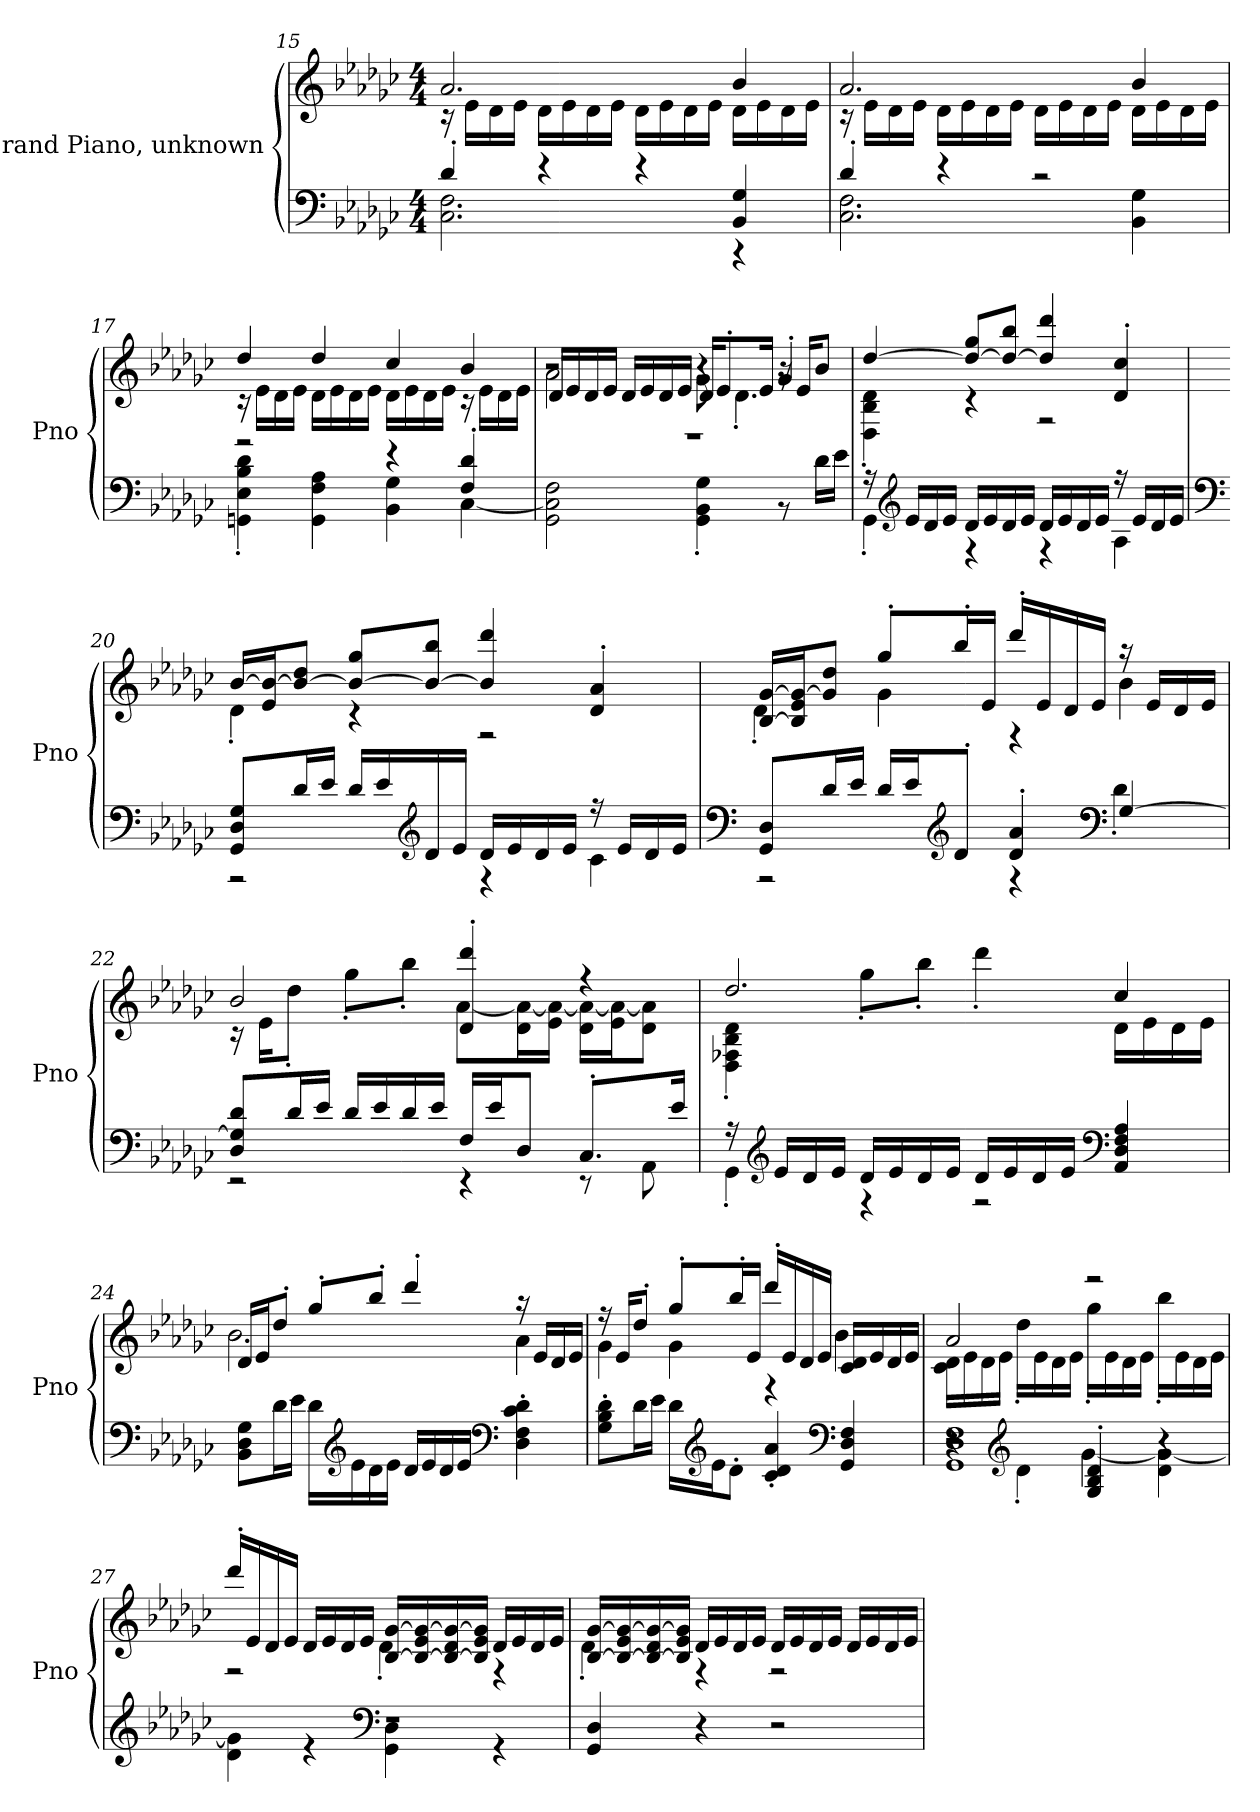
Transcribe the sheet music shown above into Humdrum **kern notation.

**kern	**kern
*part1	*part1
*staff2	*staff1
*I"Grand Piano, unknown	*
*I'Pno	*
*clefF4	*clefG2
*k[b-e-a-d-g-c-]	*k[b-e-a-d-g-c-]
*M4/4	*M4/4
=15	=15
*^	*^
4d-'/	2.C-\ 2.F\	2.a-/	16r
.	.	.	16e-\LL
.	.	.	16d-\
.	.	.	16e-\JJ
4r	.	.	16d-\LL
.	.	.	16e-\
.	.	.	16d-\
.	.	.	16e-\JJ
4r	.	.	16d-\LL
.	.	.	16e-\
.	.	.	16d-\
.	.	.	16e-\JJ
4BB-/ 4G-/	4r	4b-/	16d-\LL
.	.	.	16e-\
.	.	.	16d-\
.	.	.	16e-\JJ
!!LO:LB:g=z	!!
=16	=16	=16	=16
4d-'/	2.C-\ 2.F\	2.a-/	16r
.	.	.	16e-\LL
.	.	.	16d-\
.	.	.	16e-\JJ
4r	.	.	16d-\LL
.	.	.	16e-\
.	.	.	16d-\
.	.	.	16e-\JJ
2r	.	.	16d-\LL
.	.	.	16e-\
.	.	.	16d-\
.	.	.	16e-\JJ
.	4BB-\ 4G-\	4b-/	16d-\LL
.	.	.	16e-\
.	.	.	16d-\
.	.	.	16e-\JJ
=17	=17	=17	=17
2r	4GGn\' 4E-\' 4B-\' 4d-\'	4dd-/	16r
.	.	.	16e-\LL
.	.	.	16d-\
.	.	.	16e-\JJ
.	4GG\ 4F\ 4A-\	4dd-/	16d-\LL
.	.	.	16e-\
.	.	.	16d-\
.	.	.	16e-\JJ
4r	4BB-\ 4G-\	4cc-/	16d-\LL
.	.	.	16e-\
.	.	.	16d-\
.	.	.	16e-\JJ
4F/' 4d-/'	[4C-\	4b-/	16r
.	.	.	16e-\LL
.	.	.	16d-\
.	.	.	16e-\JJ
!!LO:LB:g=z
=18	=18	=18	=18
*	*	*	*^
1r	2GG-\ 2C-\] 2F\	2r	2a-\	16d-/LL
.	.	.	.	16e-/
.	.	.	.	16d-/
.	.	.	.	16e-/JJ
.	.	.	.	16d-/LL
.	.	.	.	16e-/
.	.	.	.	16d-/
.	.	.	.	16e-/JJ
.	4GG-\' 4BB-\' 4G-\'	4r	8g-\	16d-/KL
.	.	.	.	8e-'/
.	.	.	4.d-'\	.
.	.	.	.	16e-/Jk
.	8r	4g-'/	.	16r
.	.	.	.	16e-/KL
.	16d-\LL	.	.	8b-/J
.	16e-\JJ	.	.	.
*	*	*	*v	*v
=19	=19	=19	=19
16r	4GG-'\	[4dd-/	4D-\' 4B-\' 4d-\'
*clefG2	*	*	*
16e-/LL	.	.	.
16d-/	.	.	.
16e-/JJ	.	.	.
16d-/LL	4r	8dd-/_ 8gg-/L	4r
16e-/	.	.	.
16d-/	.	8dd-/_ 8bb-/J	.
16e-/JJ	.	.	.
16d-/LL	4r	4dd-/] 4ddd-/	2r
16e-/	.	.	.
16d-/	.	.	.
16e-/JJ	.	.	.
16r	4A-\	4d-/' 4cc-/'	.
16e-/LL	.	.	.
16d-/	.	.	.
16e-/JJ	.	.	.
!!LO:LB:g=z	!!
=20	=20	=20	=20
*clefF4	*	*	*
8GG-/ 8D-/ 8G-/L	2r	[16b-/LL	4d-'\
.	.	16e-/ 16b-/_J	.
16d-/L	.	8b-/_ 8dd-/J	.
16e-/JJ	.	.	.
16d-/LL	.	8b-/_ 8gg-/L	4r
16e-/	.	.	.
*clefG2	*	*	*
16d-/	.	8b-/_ 8bb-/J	.
16e-/JJ	.	.	.
16d-/LL	4r	4b-/] 4ddd-/	2r
16e-/	.	.	.
16d-/	.	.	.
16e-/JJ	.	.	.
16r	4c-\	4d-/' 4a-/'	.
16e-/LL	.	.	.
16d-/	.	.	.
16e-/JJ	.	.	.
=21	=21	=21	=21
*clefF4	*	*	*
8GG-/ 8D-/L	2r	[16B-/ [16g-/LL	4d-'\
.	.	16B-/] 16e-/ 16g-/_J	.
16d-/L	.	8g-/] 8dd-/J	.
16e-/JJ	.	.	.
16d-/LL	.	8gg-'/L	4g-\
16e-/J	.	.	.
*clefG2	*	*	*
8d-'/J	.	16bb-'/L	.
.	.	16e-/JJ	.
4d-/' 4a-/'	4r	16ddd-'/LL	4r
.	.	16e-/	.
.	.	16d-/	.
.	.	16e-/JJ	.
*clefF4	*	*	*
[4G-/	4d-'\	16r	4b-\
.	.	16e-/LL	.
.	.	16d-/	.
.	.	16e-/JJ	.
!!LO:LB:g=z	!!
=22	=22	=22	=22
8D-/ 8G-/] 8d-/L	2r	2b-/	16r
.	.	.	16e-\KL
16d-/L	.	.	8dd-'\J
16e-/JJ	.	.	.
16d-/LL	.	.	8gg-'\L
16e-/	.	.	.
16d-/	.	.	8bb-'\J
16e-/JJ	.	.	.
16F/LL	4r	4d-/' 4ddd-/'	[8a-\L
16e-/J	.	.	.
8D-/J	.	.	16d-\ 16a-\_L
.	.	.	16e-\ 16a-\_JJ
8.C-'/L	8r	4r	16d-\ 16a-\_LL
.	.	.	16e-\ 16a-\_J
.	8AA-\	.	8d-\ 8a-\]J
16e-/Jk	.	.	.
=23	=23	=23	=23
16r	4GG-'\	2.dd-/	4D-\' 4F-X\' 4B-\' 4d-\'
*clefG2	*	*	*
16e-/LL	.	.	.
16d-/	.	.	.
16e-/JJ	.	.	.
16d-/LL	4r	.	8gg-'\L
16e-/	.	.	.
16d-/	.	.	8bb-'\J
16e-/JJ	.	.	.
16d-/LL	2r	.	4ddd-'\
16e-/	.	.	.
16d-/	.	.	.
16e-/JJ	.	.	.
*clefF4	*	*	*
4AA-/ 4D-/ 4F/ 4A-/	.	4cc-/	16d-\LL
.	.	.	16e-\
.	.	.	16d-\
.	.	.	16e-\JJ
*v	*v	*	*
!!LO:PB:g=z	!!
=24	=24	=24
8BB-\ 8D-\ 8G-\L	16d-/LL	2.b-\
.	16e-/J	.
16d-\L	8dd-'/J	.
16e-\JJ	.	.
16d-\LL	8gg-'/L	.
*clefG2	*	*
16e-\	.	.
16d-\	8bb-'/J	.
16e-\JJ	.	.
16d-/LL	4ddd-'/	.
16e-/	.	.
16d-/	.	.
16e-/JJ	.	.
*clefF4	*	*
4D-\' 4F\' 4c-\' 4d-\'	16r	4a-\
.	16e-/LL	.
.	16d-/	.
.	16e-/JJ	.
=25	=25	=25
8G-\' 8B-\' 8d-\'L	16r	4g-\
.	16e-/KL	.
16d-\L	8dd-'/J	.
16e-\JJ	.	.
16d-\LL	8gg-'/L	4g-\
*clefG2	*	*
16e-\J	.	.
8d-'\J	16bb-'/L	.
.	16e-/JJ	.
4c-/' 4d-/' 4a-/'	16ddd-'/LL	4r
.	16e-/	.
.	16d-/	.
.	16e-/JJ	.
*clefF4	*	*
4GG-/ 4D-/ 4F/	16c-/ 16d-/LL	4b-\
.	16e-/	.
.	16d-/	.
.	16e-/JJ	.
!!LO:LB:g=z	!!
=26	=26	=26
*^	*	*
*	*^	*	*
2r	4r	1GG- 1D- 1F	2a-/	16c-\ 16d-\LL
.	.	.	.	16e-\
.	.	.	.	16d-\
.	.	.	.	16e-\JJ
*clefG2	*	*	*	*
.	4d-'\	.	.	16dd-'\LL
.	.	.	.	16e-\
.	.	.	.	16d-\
.	.	.	.	16e-\JJ
4G-/' 4B-/' 4d-/'	[4g-\	.	2r	16gg-'\LL
.	.	.	.	16e-\
.	.	.	.	16d-\
.	.	.	.	16e-\JJ
4r	4d-\ 4g-\_	.	.	16bb-'\LL
.	.	.	.	16e-\
.	.	.	.	16d-\
.	.	.	.	16e-\JJ
*	*v	*v	*	*
=27	=27	=27	=27
1r	4d-\ 4g-\]	16ddd-'/LL	2r
.	.	16e-/	.
.	.	16d-/	.
.	.	16e-/JJ	.
.	4r	16d-/LL	.
.	.	16e-/	.
.	.	16d-/	.
.	.	16e-/JJ	.
*clefF4	*	*	*
.	4GG-\ 4D-\	[16B-/ [16g-/LL	4d-'\
.	.	16B-/_ 16e-/ 16g-/_	.
.	.	16B-/_ 16d-/ 16g-/_	.
.	.	16B-/] 16e-/ 16g-/]JJ	.
.	4r	16d-/LL	4r
.	.	16e-/	.
.	.	16d-/	.
.	.	16e-/JJ	.
*v	*v	*	*
!!LO:LB:g=z	!!
=28	=28	=28
4GG-/ 4D-/	[16B-/ [16g-/LL	4d-'\
.	16B-/_ 16e-/ 16g-/_	.
.	16B-/_ 16d-/ 16g-/_	.
.	16B-/] 16e-/ 16g-/]JJ	.
4r	16d-/LL	4r
.	16e-/	.
.	16d-/	.
.	16e-/JJ	.
2r	16d-/LL	2r
.	16e-/	.
.	16d-/	.
.	16e-/JJ	.
.	16d-/LL	.
.	16e-/	.
.	16d-/	.
.	16e-/JJ	.
*	*v	*v
=	=
*-	*-
